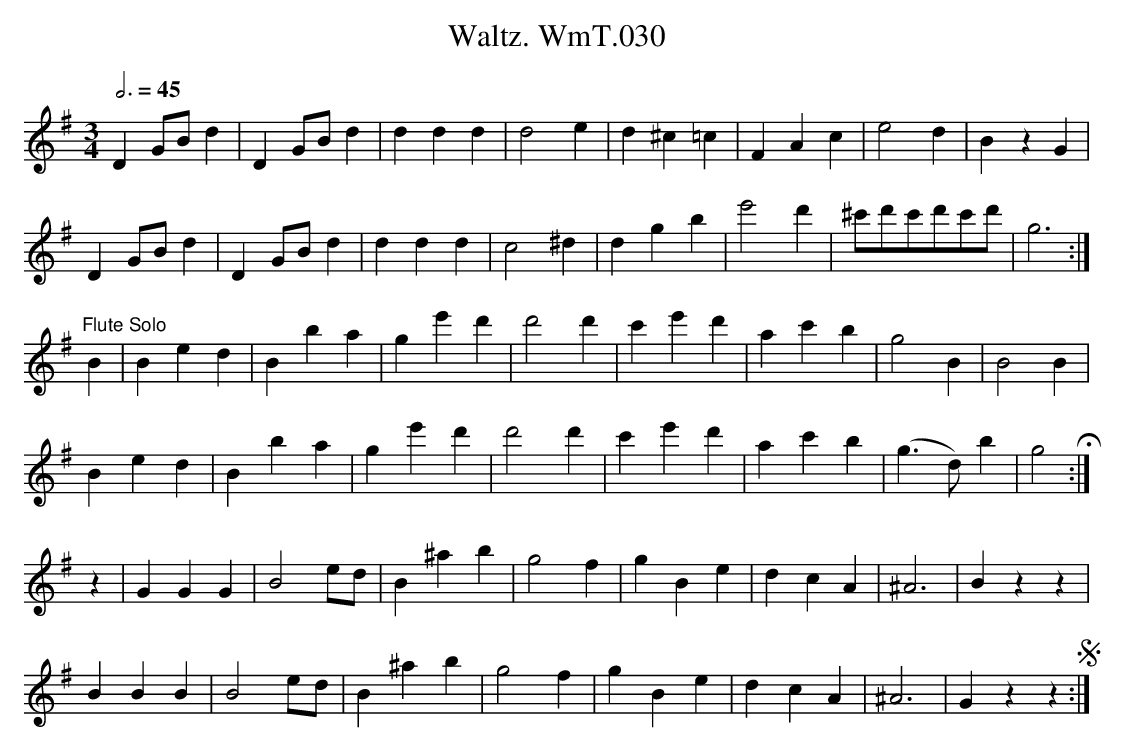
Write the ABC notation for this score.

X:1
T:Waltz. WmT.030
M:3/4
L:1/8
Q:3/4=45
K:G
D2 GB d2|D2  GB d2|d2 d2 d2 |d4 e2|d2 ^c2 =c2|F2 A2 c2|e4 d2|B2 z2 G2|
D2 GB d2|D2 GB d2|d2 d2 d2 |c4 ^d2|d2 g2 b2|e'4 d'2|^c'd'c'd'c'd'|g6:|
"Flute Solo"B2|B2 e2 d2|B2b2a2|g2 e'2 d'2 |d'4 d'2|c'2e'2d'2|a2c'2b2|g4B2|B4 B2|
B2 e2 d2|B2b2a2|g2 e'2 d'2 |d'4 d'2|c'2e'2d'2|a2c'2b2|(g3 d) b2|g4!fermata!:|
z2|G2G2G2|B4ed|B2 ^a2 b2|g4 f2|g2B2e2|d2c2A2|^A6|B2 z2z2|
B2B2B2|B4ed|B2 ^a2 b2|g4 f2|g2B2e2|d2c2A2|^A6|G2 z2z2!segno!:|
